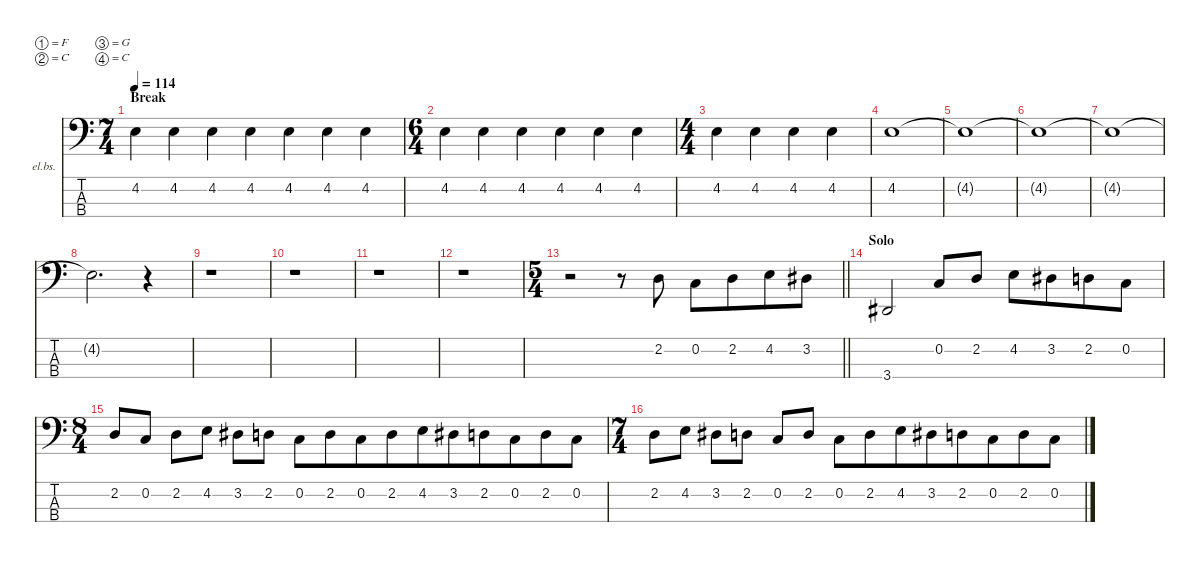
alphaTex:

\defaultSystemsLayout 4
\hideDynamics
\bracketExtendMode nobrackets
\firstSystemTrackNameOrientation horizontal
\otherSystemsTrackNameOrientation horizontal
\track ("Bass" "el.bs.") {instrument electricbassfinger}
\staff {score tabs}
\tuning (F2 C2 G1 C1)
\ts (7 4)
\beaming (8 2 2 2 8)
\section ("" "Break")
\tempo 114
\clef f4
\ks c
4.2.4{dy f} 4.2.4 4.2.4 4.2.4 4.2.4 4.2.4 4.2.4 |
\ts (6 4)
\beaming (8 2 2 2 6)
4.2.4 4.2.4 4.2.4 4.2.4 4.2.4 4.2.4 |
\ts (4 4)
\beaming (8 2 2 2 2)
4.2.4 4.2.4 4.2.4 4.2.4 |
4.2.1 |
4.2{t}.1 |
4.2{t}.1 |
4.2{t}.1 |
4.2{t}.2{d} r.4 |
r.1 |
r.1 |
r.1 |
r.1 |
\ts (5 4)
\beaming (8 2 2 2 4)
\barLineRight lightlight
r.2 r.8 2.2.8 0.2.8 2.2.8 4.2.8 3.2{acc #}.8 |
\section ("" "Solo")
3.4{acc #}.2 0.2.8 2.2.8 4.2.8 3.2{acc #}.8 2.2.8 0.2.8 |
\ts (8 4)
\beaming (8 2 2 2 10)
2.2.8 0.2.8 2.2.8 4.2.8 3.2{acc #}.8 2.2.8 0.2.8 2.2.8 0.2.8 2.2.8 4.2.8 3.2{acc #}.8 2.2.8 0.2.8 2.2.8 0.2.8 |
\ts (7 4)
\beaming (8 2 2 2 8)
2.2.8 4.2.8 3.2{acc #}.8 2.2.8 0.2.8 2.2.8 0.2.8 2.2.8 4.2.8 3.2{acc #}.8 2.2.8 0.2.8 2.2.8 0.2.8
